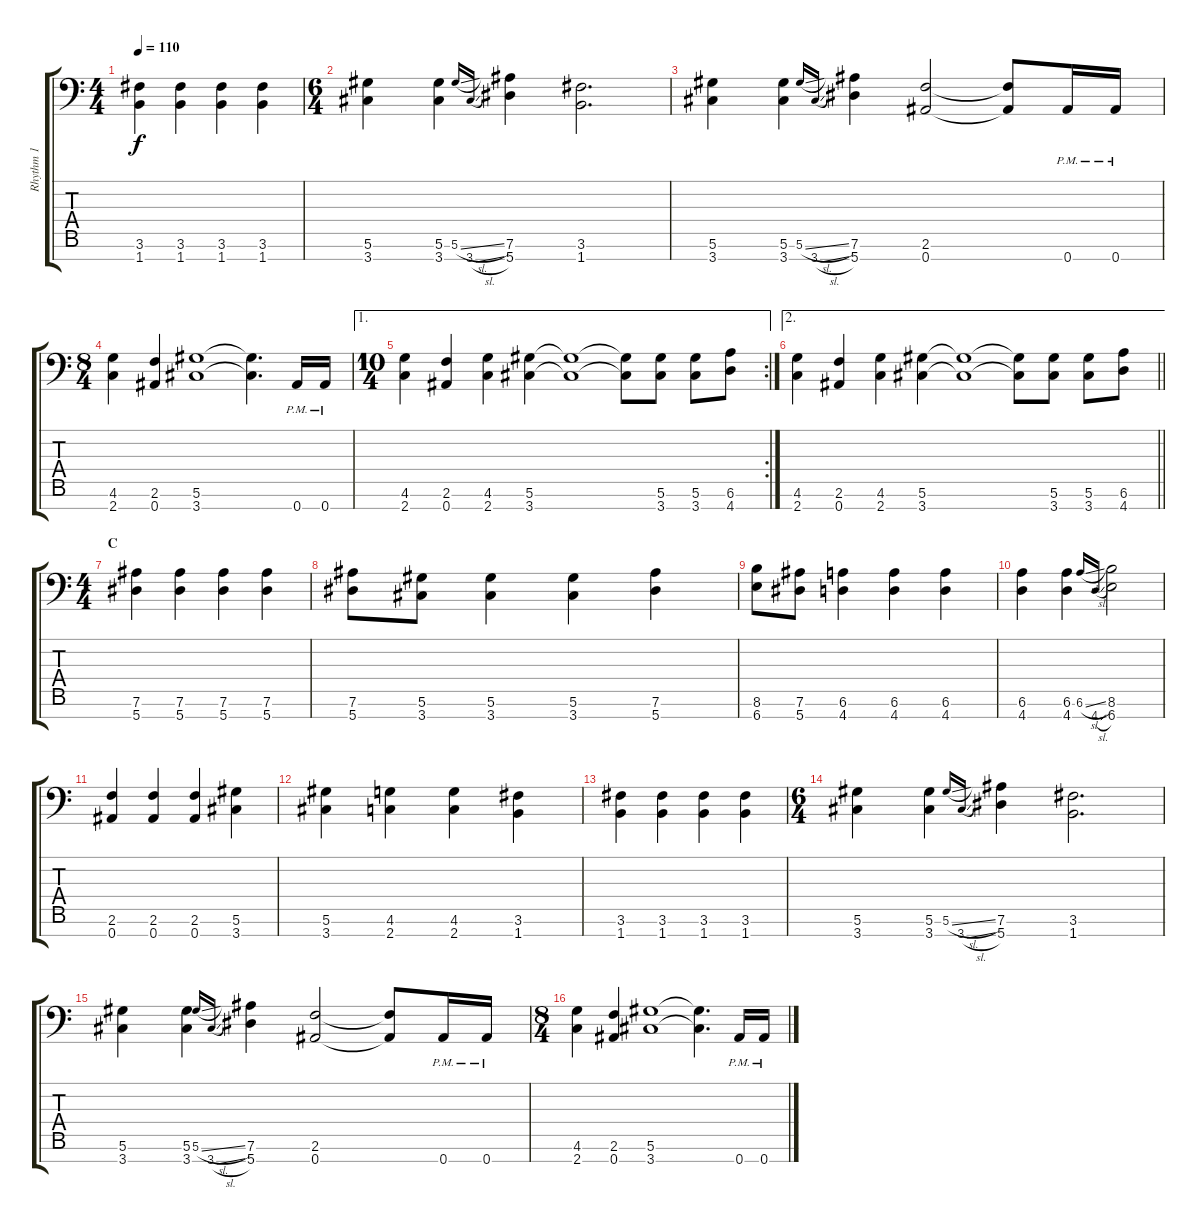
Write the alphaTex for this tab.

\track ("Rhythm 1" "Rhythm 1") {instrument distortionguitar}
\staff {score tabs}
\tuning (Eb4 Bb3 Gb3 Db3 Ab2 Eb2 Bb1) {hide}
\ts (4 4)
\tempo 110
\clef f4
\ks c
(3.6 1.7).4{dy f} (3.6 1.7).4 (3.6 1.7).4 (3.6 1.7).4 |
\ts (6 4)
(5.6 3.7).4 (5.6 3.7).4 5.6{sl}.16{gr onbeat} 3.7{sl}.16{gr onbeat} (7.6 5.7).4 (3.6 1.7).2{d} |
(5.6 3.7).4 (5.6 3.7).4 5.6{sl}.16{gr onbeat} 3.7{sl}.16{gr onbeat} (7.6 5.7).4 (2.6 0.7).2 (2.6{t} 0.7{t}).8 0.7{pm}.16 0.7{pm}.16 |
\ts (8 4)
(4.6 2.7).4 (2.6 0.7).4 (5.6 3.7).1 (5.6{t} 3.7{t}).4{d} 0.7{pm}.16 0.7{pm}.16 |
\ae 1
\rc 2
\ts (10 4)
(4.6 2.7).4 (2.6 0.7).4 (4.6 2.7).4 (5.6 3.7).4 (5.6{t} 3.7{t}).1 (5.6{t} 3.7{t}).8 (5.6 3.7).8 (5.6 3.7).8 (6.6 4.7).8 |
\ae 2
\barLineRight lightlight
(4.6 2.7).4 (2.6 0.7).4 (4.6 2.7).4 (5.6 3.7).4 (5.6{t} 3.7{t}).1 (5.6{t} 3.7{t}).8 (5.6 3.7).8 (5.6 3.7).8 (6.6 4.7).8 |
\ts (4 4)
\section ("" "C")
(7.6 5.7).4 (7.6 5.7).4 (7.6 5.7).4 (7.6 5.7).4 |
(7.6 5.7).8 (5.6 3.7).8 (5.6 3.7).4 (5.6 3.7).4 (7.6 5.7).4 |
(8.6 6.7).8 (7.6 5.7).8 (6.6 4.7).4 (6.6 4.7).4 (6.6 4.7).4 |
(6.6 4.7).4 (6.6 4.7).4 6.6{sl}.16{gr onbeat} 4.7{sl}.16{gr onbeat} (8.6 6.7).2 |
(2.6 0.7).4 (2.6 0.7).4 (2.6 0.7).4 (5.6 3.7).4 |
(5.6 3.7).4 (4.6 2.7).4 (4.6 2.7).4 (3.6 1.7).4 |
(3.6 1.7).4 (3.6 1.7).4 (3.6 1.7).4 (3.6 1.7).4 |
\ts (6 4)
(5.6 3.7).4 (5.6 3.7).4 5.6{sl}.16{gr onbeat} 3.7{sl}.16{gr onbeat} (7.6 5.7).4 (3.6 1.7).2{d} |
(5.6 3.7).4 (5.6 3.7).4 5.6{sl}.16{gr onbeat} 3.7{sl}.16{gr onbeat} (7.6 5.7).4 (2.6 0.7).2 (2.6{t} 0.7{t}).8 0.7{pm}.16 0.7{pm}.16 |
\ts (8 4)
(4.6 2.7).4 (2.6 0.7).4 (5.6 3.7).1 (5.6{t} 3.7{t}).4{d} 0.7{pm}.16 0.7{pm}.16
